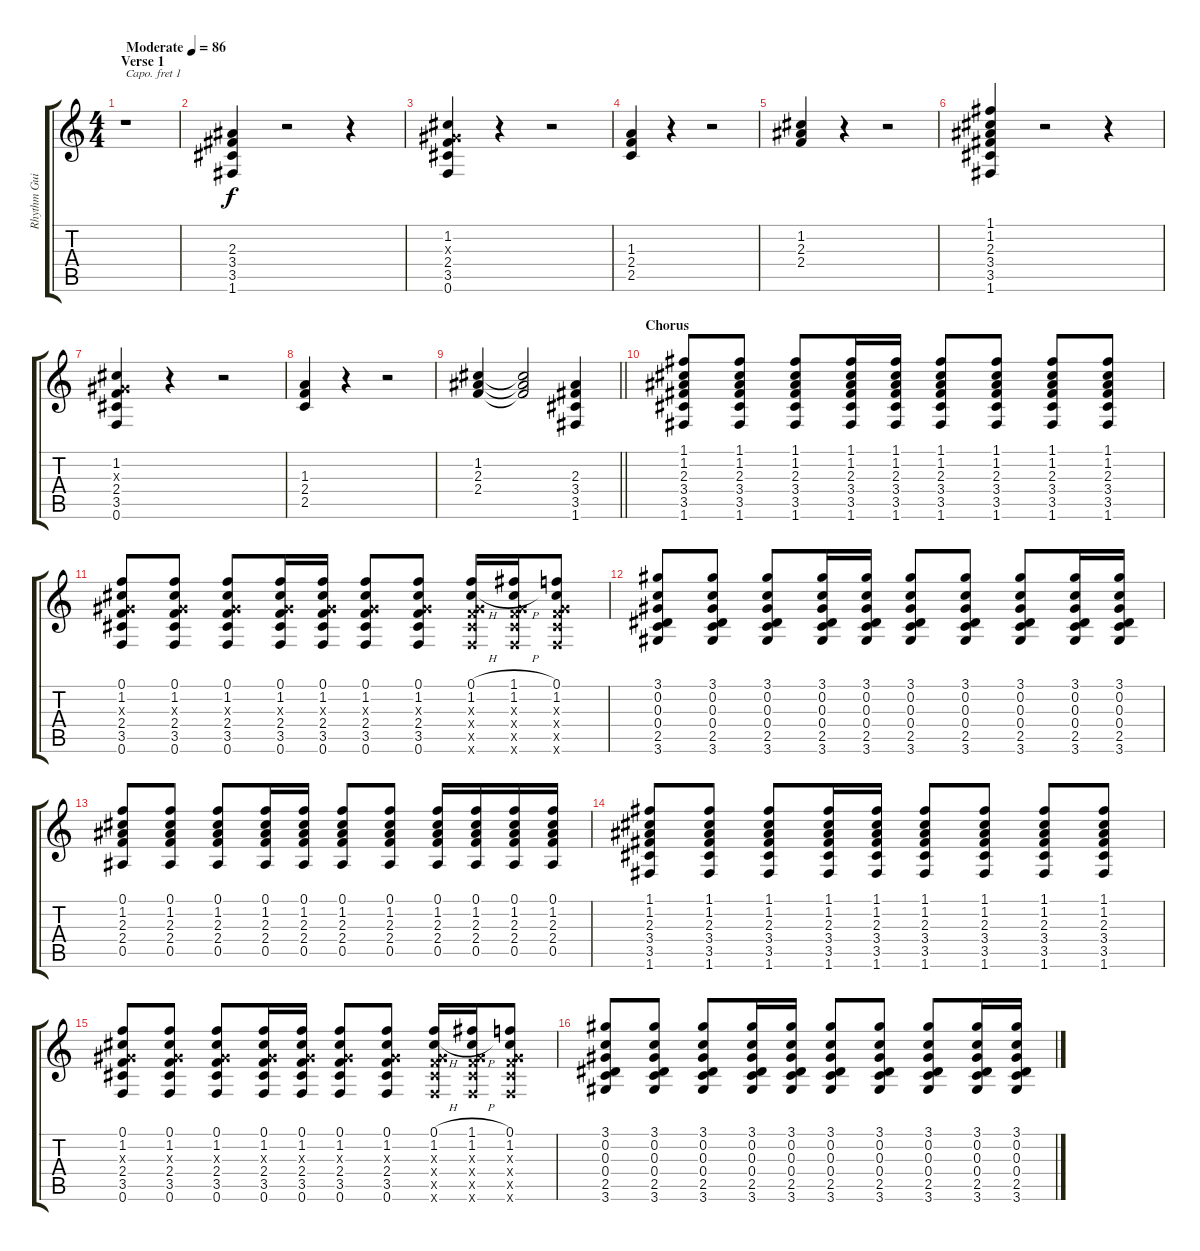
\track ("Rhythm Guitar" "Rhythm Gui") {instrument distortionguitar}
\staff {score tabs}
\capo 1
\tuning (E4 B3 G3 D3 A2 E2) {hide}
\ts (4 4)
\section ("" "Verse 1")
\tempo (86 "Moderate")
\clef g2
\ks c
r.1{dy f instrument distortionguitar} |
(2.3 3.4 3.5 1.6).4 r.2 r.4 |
(1.2 0.3{x} 2.4 3.5 0.6).4 r.4 r.2 |
(1.3 2.4 2.5).4 r.4 r.2 |
(1.2 2.3 2.4).4 r.4 r.2 |
(1.1 1.2 2.3 3.4 3.5 1.6).4 r.2 r.4 |
(1.2 0.3{x} 2.4 3.5 0.6).4 r.4 r.2 |
(1.3 2.4 2.5).4 r.4 r.2 |
\barLineRight lightlight
(1.2 2.3 2.4).4 (1.2{t} 2.3{t} 2.4{t}).2 (2.3 3.4 3.5 1.6).4 |
\section ("" "Chorus")
(1.1 1.2 2.3 3.4 3.5 1.6).8 (1.1 1.2 2.3 3.4 3.5 1.6).8 (1.1 1.2 2.3 3.4 3.5 1.6).8 (1.1 1.2 2.3 3.4 3.5 1.6).16 (1.1 1.2 2.3 3.4 3.5 1.6).16 (1.1 1.2 2.3 3.4 3.5 1.6).8 (1.1 1.2 2.3 3.4 3.5 1.6).8 (1.1 1.2 2.3 3.4 3.5 1.6).8 (1.1 1.2 2.3 3.4 3.5 1.6).8 |
(0.1 1.2 0.3{x} 2.4 3.5 0.6).8 (0.1 1.2 0.3{x} 2.4 3.5 0.6).8 (0.1 1.2 0.3{x} 2.4 3.5 0.6).8 (0.1 1.2 0.3{x} 2.4 3.5 0.6).16 (0.1 1.2 0.3{x} 2.4 3.5 0.6).16 (0.1 1.2 0.3{x} 2.4 3.5 0.6).8 (0.1 1.2 0.3{x} 2.4 3.5 0.6).8 (0.1{h} 1.2{h} 0.3{x} 2.4{x} 3.5{x} 0.6{x}).16 (1.1{h} 1.2{h} 0.3{x} 2.4{x} 3.5{x} 0.6{x}).16 (0.1 1.2 0.3{x} 2.4{x} 3.5{x} 0.6{x}).8 |
(3.1 0.2 0.3 0.4 2.5 3.6).8 (3.1 0.2 0.3 0.4 2.5 3.6).8 (3.1 0.2 0.3 0.4 2.5 3.6).8 (3.1 0.2 0.3 0.4 2.5 3.6).16 (3.1 0.2 0.3 0.4 2.5 3.6).16 (3.1 0.2 0.3 0.4 2.5 3.6).8 (3.1 0.2 0.3 0.4 2.5 3.6).8 (3.1 0.2 0.3 0.4 2.5 3.6).8 (3.1 0.2 0.3 0.4 2.5 3.6).16 (3.1 0.2 0.3 0.4 2.5 3.6).16 |
(0.1 1.2 2.3 2.4 0.5).8 (0.1 1.2 2.3 2.4 0.5).8 (0.1 1.2 2.3 2.4 0.5).8 (0.1 1.2 2.3 2.4 0.5).16 (0.1 1.2 2.3 2.4 0.5).16 (0.1 1.2 2.3 2.4 0.5).8 (0.1 1.2 2.3 2.4 0.5).8 (0.1 1.2 2.3 2.4 0.5).16 (0.1 1.2 2.3 2.4 0.5).16 (0.1 1.2 2.3 2.4 0.5).16 (0.1 1.2 2.3 2.4 0.5).16 |
(1.1 1.2 2.3 3.4 3.5 1.6).8 (1.1 1.2 2.3 3.4 3.5 1.6).8 (1.1 1.2 2.3 3.4 3.5 1.6).8 (1.1 1.2 2.3 3.4 3.5 1.6).16 (1.1 1.2 2.3 3.4 3.5 1.6).16 (1.1 1.2 2.3 3.4 3.5 1.6).8 (1.1 1.2 2.3 3.4 3.5 1.6).8 (1.1 1.2 2.3 3.4 3.5 1.6).8 (1.1 1.2 2.3 3.4 3.5 1.6).8 |
(0.1 1.2 0.3{x} 2.4 3.5 0.6).8 (0.1 1.2 0.3{x} 2.4 3.5 0.6).8 (0.1 1.2 0.3{x} 2.4 3.5 0.6).8 (0.1 1.2 0.3{x} 2.4 3.5 0.6).16 (0.1 1.2 0.3{x} 2.4 3.5 0.6).16 (0.1 1.2 0.3{x} 2.4 3.5 0.6).8 (0.1 1.2 0.3{x} 2.4 3.5 0.6).8 (0.1{h} 1.2{h} 0.3{x} 2.4{x} 3.5{x} 0.6{x}).16 (1.1{h} 1.2{h} 0.3{x} 2.4{x} 3.5{x} 0.6{x}).16 (0.1 1.2 0.3{x} 2.4{x} 3.5{x} 0.6{x}).8 |
(3.1 0.2 0.3 0.4 2.5 3.6).8 (3.1 0.2 0.3 0.4 2.5 3.6).8 (3.1 0.2 0.3 0.4 2.5 3.6).8 (3.1 0.2 0.3 0.4 2.5 3.6).16 (3.1 0.2 0.3 0.4 2.5 3.6).16 (3.1 0.2 0.3 0.4 2.5 3.6).8 (3.1 0.2 0.3 0.4 2.5 3.6).8 (3.1 0.2 0.3 0.4 2.5 3.6).8 (3.1 0.2 0.3 0.4 2.5 3.6).16 (3.1 0.2 0.3 0.4 2.5 3.6).16
